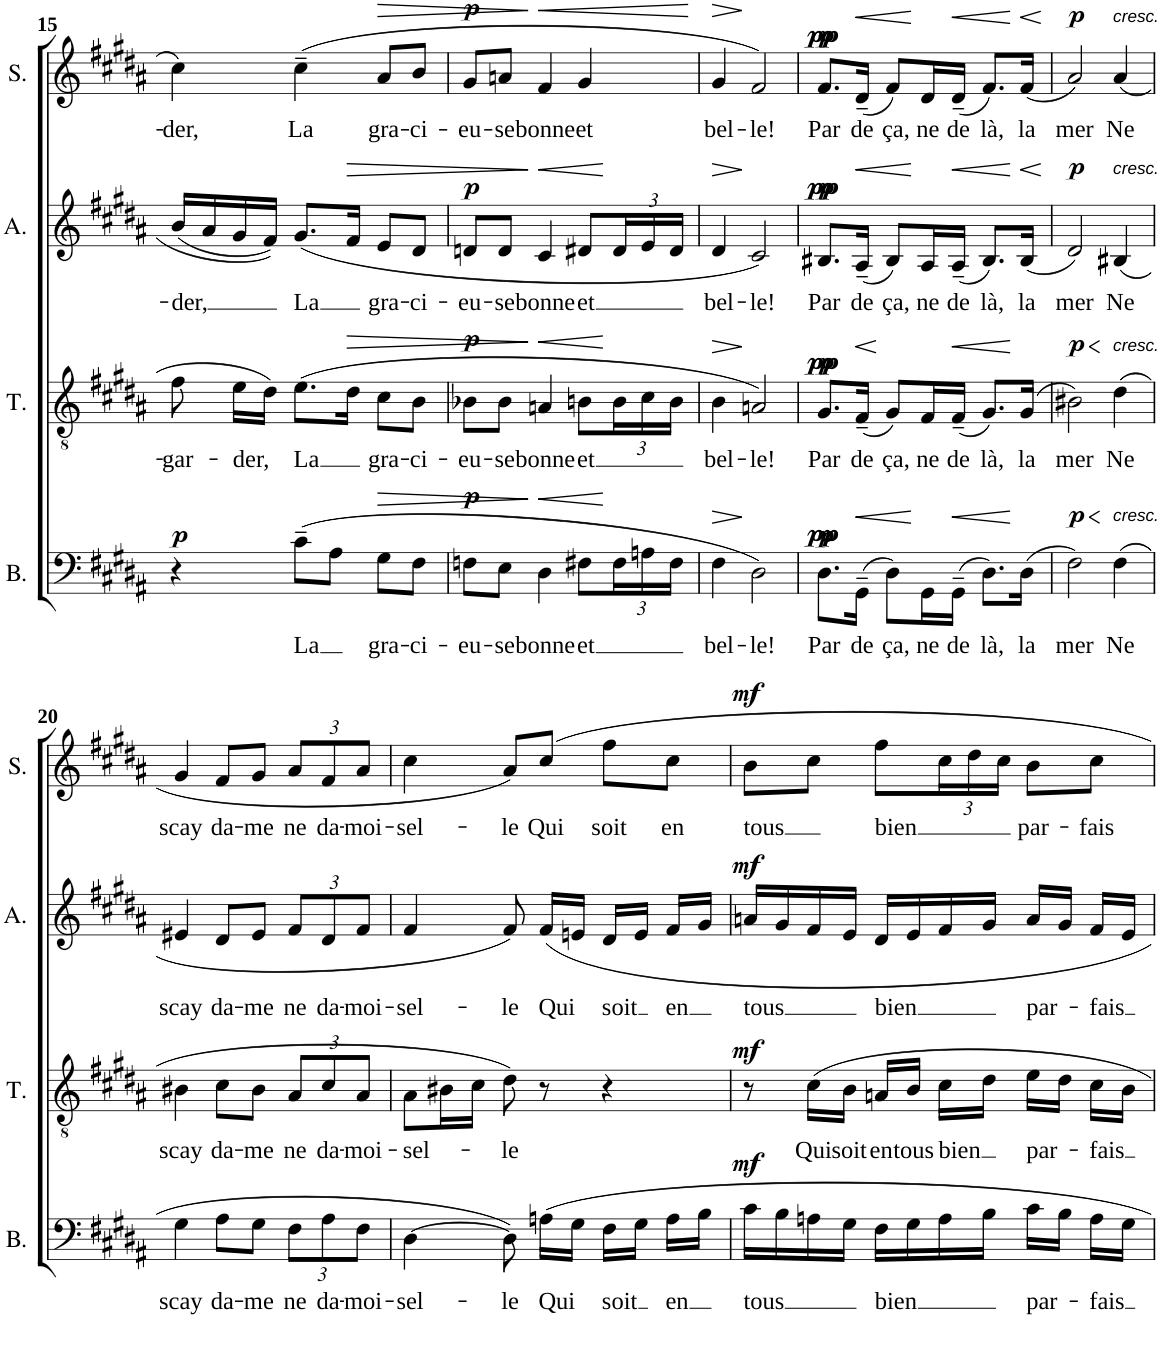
**kern	**text	**dynam	**kern	**text	**dynam	**kern	**text	**dynam	**kern	**text	**dynam
*part4	*part4	*part4	*part3	*part3	*part3	*part2	*part2	*part2	*part1	*part1	*part1
*staff4	*staff4	*staff4	*staff3	*staff3	*staff3	*staff2	*staff2	*staff2	*staff1	*staff1	*staff1
*I"Basse	*	*	*I"Tenor	*	*	*I"Alto	*	*	*I"Soprano	*	*
*I'B.	*	*	*I'T.	*	*	*I'A.	*	*	*I'S.	*	*
!!LO:PB:g=z
*clefF4	*	*	*clefGv2	*	*	*clefG2	*	*	*clefG2	*	*
*k[f#c#g#d#a#]	*	*	*k[f#c#g#d#a#]	*	*	*k[f#c#g#d#a#]	*	*	*k[f#c#g#d#a#]	*	*
*B:	*	*	*B:	*	*	*B:	*	*	*B:	*	*
*M3/4	*	*	*M3/4	*	*	*M3/4	*	*	*M3/4	*	*
=15	=15	=15	=15	=15	=15	=15	=15	=15	=15	=15	=15
!	!	!LO:DY:a	!	!LO:LY:b	!	!	!LO:LY:b	!	!	!LO:LY:b	!
4r	.	p	8f#\	-gar-	.	(16b/LL	-der,	.	4cc#\	-der,	.
.	.	.	.	.	.	16a#/	.	.	.	.	.
!	!	!	!	!LO:LY:b	!	!	!	!	!	!	!
.	.	.	16e\LL	-der,	.	16g#/	.	.	.	.	.
.	.	.	16d#\JJ	.	.	16f#/JJ)	.	.	.	.	.
!	!LO:LY:b	!	!	!LO:LY:b	!	!	!LO:LY:b	!	!	!LO:LY:b	!
(8c#~\L	La	.	(8.e\L	La	.	(8.g#/L	La	.	(4cc#~\	La	.
8A#\J	.	.	.	.	.	.	.	.	.	.	.
!	!	!	!	!	!LO:HP:b	!	!	!LO:HP:b	!	!	!
.	.	.	16d#\Jk	.	>	16f#/Jk	.	>	.	.	.
!	!LO:LY:b	!LO:HP:b	!	!LO:LY:b	!	!	!LO:LY:b	!	!	!LO:LY:b	!LO:HP:b
8G#\L	gra-	>	8c#\L	gra-	.	8e/L	gra-	.	8a#/L	gra-	>
!	!LO:LY:b	!	!	!LO:LY:b	!	!	!LO:LY:b	!	!	!LO:LY:b	!
8F#\J	-ci-	.	8B\J	-ci-	.	8d#/J	-ci-	.	8b/J	-ci-	.
=16	=16	=16	=16	=16	=16	=16	=16	=16	=16	=16	=16
!	!LO:LY:b	!LO:DY:a	!	!LO:LY:b	!LO:DY:a	!	!LO:LY:b	!LO:DY:a	!	!LO:LY:b	!LO:DY:a
8Fn\L	-eu-	p	8B-X\L	-eu-	p	8dn/L	-eu-	p	8g#/L	-eu-	p
!	!LO:LY:b	!	!	!LO:LY:b	!	!	!LO:LY:b	!	!	!LO:LY:b	!
8E\J	-se	.	8B-\J	-se	.	8d/J	-se	.	8an/J	-se	.
!	!LO:LY:b	!LO:HP:b	!	!LO:LY:b	!LO:HP:n=1:b	!	!LO:LY:b	!LO:HP:n=1:b	!	!LO:LY:b	!LO:HP:n=1:b
4D#\	bonne	<	4An/	bonne	] <	4c#/	bonne	] <	4f#/	bonne	] <
!	!LO:LY:b	!	!	!LO:LY:b	!	!	!LO:LY:b	!	!	!LO:LY:b	!
8F#X\L	et	.	8Bn\L	et	.	8d#X/L	et	.	4g#/	et	.
*Xbrackettup	*	*	*Xbrackettup	*	*	*Xbrackettup	*	*	*	*	*
24F#\L	.	]	24B\L	.	[	24d#/L	.	[	.	.	.
24An\	.	.	24c#\	.	.	24e/	.	.	.	.	.
24F#\JJ	.	.	24B\JJ	.	.	24d#/JJ	.	.	.	.	.
.	.	.	.	.	.	.	.	.	.	.	[
=17	=17	=17	=17	=17	=17	=17	=17	=17	=17	=17	=17
!	!LO:LY:b	!LO:HP:b	!	!LO:LY:b	!LO:HP:b	!	!LO:LY:b	!LO:HP:b	!	!LO:LY:b	!LO:HP:b
4F#\	bel-	>	4B\	bel-	>	4d#/	bel-	>	4g#/	bel-	>
!	!LO:LY:b	!	!	!LO:LY:b	!	!	!LO:LY:b	!	!	!LO:LY:b	!
2D#\)	-le!	[	2An/)	-le!	]	2c#/)	-le!	]	2f#/)	-le!	]
=18	=18	=18	=18	=18	=18	=18	=18	=18	=18	=18	=18
!	!LO:LY:b	!LO:DY:a	!	!LO:LY:b	!	!	!LO:LY:b	!	!	!LO:LY:b	!
!	!	!LO:DY:n=1:a	!	!	!	!	!	!	!	!	!
!	!	!LO:DY:n=2:a	!	!	!LO:DY:a	!	!	!	!	!	!
!	!	!	!	!	!LO:DY:n=1:a	!	!	!	!	!	!
!	!	!	!	!	!LO:DY:n=2:a	!	!	!LO:DY:a	!	!	!
!	!	!	!	!	!	!	!	!LO:DY:n=1:a	!	!	!
!	!	!	!	!	!	!	!	!LO:DY:n=2:a	!	!	!LO:DY:a
!	!	!	!	!	!	!	!	!	!	!	!LO:DY:n=1:a
!	!	!	!	!	!	!	!	!	!	!	!LO:DY:n=2:a
8.D#\L	Par	pp pp p	8.G#/L	Par	pp pp p	8.B#X/L	Par	pp pp p	8.f#/L	Par	pp pp p
!	!LO:LY:b	!LO:HP:b	!	!LO:LY:b	!LO:HP:b	!	!LO:LY:b	!LO:HP:b	!	!LO:LY:b	!LO:HP:b
(16GG#~\Jk	de	<	(16F#~/Jk	de	<	(16A#~/Jk	de	<	(16d#~/Jk	de	<
!	!LO:LY:b	!	!	!LO:LY:b	!	!	!LO:LY:b	!	!	!LO:LY:b	!
8D#\L)	ça,	.	8G#/L)	ça,	[	8B#/L)	ça,	.	8f#/L)	ça,	.
!	!LO:LY:b	!	!	!LO:LY:b	!	!	!LO:LY:b	!	!	!LO:LY:b	!
16GG#\L	ne	]	16F#/L	ne	.	16A#/L	ne	[	16d#/L	ne	[
!	!LO:LY:b	!LO:HP:b	!	!LO:LY:b	!LO:HP:b	!	!LO:LY:b	!LO:HP:b	!	!LO:LY:b	!LO:HP:b
(16GG#~\JJ	de	<	(16F#~/JJ	de	<	(16A#~/JJ	de	<	(16d#~/JJ	de	<
!	!LO:LY:b	!	!	!LO:LY:b	!	!	!LO:LY:b	!	!	!LO:LY:b	!
8.D#\L)	là,	.	8.G#/L)	là,	.	8.B#/L)	là,	.	8.f#/L)	là,	.
!	!LO:LY:b	!	!	!LO:LY:b	!	!	!LO:LY:b	!LO:HP:n=1:b	!	!LO:LY:b	!LO:HP:n=1:b
(16D#\Jk	la	[	(16G#/Jk	la	[	(16B#/Jk	la	[ <	(16f#/Jk	la	[ <
.	.	[	.	.	.	.	.	[	.	.	[
=19	=19	=19	=19	=19	=19	=19	=19	=19	=19	=19	=19
!	!LO:LY:b	!LO:DY:a	!	!LO:LY:b	!LO:DY:a	!	!LO:LY:b	!LO:DY:a	!	!LO:LY:b	!LO:DY:a
2F#\)	mer	p	2B#X\)	mer	p	2d#/)	mer	p	2a#/)	mer	p
!	!	!	!	!	!	!	!	!	!LO:TX:a:i:t=cresc.	!	!
!	!	!	!	!	!	!LO:TX:a:i:t=cresc.	!	!	!	!	!
!	!	!	!LO:TX:a:i:t=cresc.	!	!	!	!	!	!	!	!
!LO:TX:a:i:t=cresc.	!	!	!	!	!	!	!	!	!	!	!
!	!LO:LY:b	!	!	!LO:LY:b	!	!	!LO:LY:b	!	!	!LO:LY:b	!
(4F#\	Ne	.	(4d#\	Ne	.	(4B#X/	Ne	.	(4a#/	Ne	.
!!LO:LB:g=z
=20	=20	=20	=20	=20	=20	=20	=20	=20	=20	=20	=20
!	!LO:LY:b	!	!	!LO:LY:b	!	!	!LO:LY:b	!	!	!LO:LY:b	!
4G#\	scay	.	4B#X\	scay	.	4e#X/	scay	.	4g#/	scay	.
!	!LO:LY:b	!	!	!LO:LY:b	!	!	!LO:LY:b	!	!	!LO:LY:b	!
8A#\L	da-	.	8c#\L	da-	.	8d#/L	da-	.	8f#/L	da-	.
!	!LO:LY:b	!	!	!LO:LY:b	!	!	!LO:LY:b	!	!	!LO:LY:b	!
8G#\J	-me	.	8B#\J	-me	.	8e#/J	-me	.	8g#/J	-me	.
!	!LO:LY:b	!	!	!LO:LY:b	!	!	!LO:LY:b	!	!	!	!
*	*	*	*	*	*	*	*	*	*Xbrackettup	*	*
!	!	!	!	!	!	!	!	!	!	!LO:LY:b	!
12F#\L	ne	.	12A#/L	ne	.	12f#/L	ne	.	12a#/L	ne	.
!	!LO:LY:b	!	!	!LO:LY:b	!	!	!LO:LY:b	!	!	!LO:LY:b	!
12A#\	da-	.	12c#/	da-	.	12d#/	da-	.	12f#/	da-	.
!	!LO:LY:b	!	!	!LO:LY:b	!	!	!LO:LY:b	!	!	!LO:LY:b	!
12F#\J	-moi-	.	12A#/J	-moi-	.	12f#/J	-moi-	.	12a#/J	-moi-	.
=21	=21	=21	=21	=21	=21	=21	=21	=21	=21	=21	=21
!	!LO:LY:b	!	!	!LO:LY:b	!	!	!LO:LY:b	!	!	!LO:LY:b	!
[4D#\	-sel-	.	8A#\L	-sel-	.	4f#/	-sel-	.	4cc#\	-sel-	.
.	.	.	16B#X\L	.	.	.	.	.	.	.	.
.	.	.	16c#\JJ	.	.	.	.	.	.	.	.
!	!LO:LY:b	!	!	!LO:LY:b	!	!	!LO:LY:b	!	!	!LO:LY:b	!
8D#\])	-le	.	8d#\)	-le	.	8f#/)	-le	.	8a#/L)	-le	.
!	!LO:LY:b	!	!	!	!	!	!LO:LY:b	!	!	!LO:LY:b	!
16An\LL	Qui	.	8r	.	.	16f#/LL	Qui	.	8cc#/J	Qui	.
16G#\JJ	.	.	.	.	.	16en/JJ	.	.	.	.	.
!	!LO:LY:b	!	!	!	!	!	!LO:LY:b	!	!	!LO:LY:b	!
16F#\LL	soit	.	4r	.	.	16d#/LL	soit	.	8ff#\L	soit	.
16G#\JJ	.	.	.	.	.	16e/JJ	.	.	.	.	.
!	!LO:LY:b	!	!	!	!	!	!LO:LY:b	!	!	!LO:LY:b	!
16A\LL	en	.	.	.	.	16f#/LL	en	.	8cc#\J	en	.
16B\JJ	.	.	.	.	.	16g#/JJ	.	.	.	.	.
=22	=22	=22	=22	=22	=22	=22	=22	=22	=22	=22	=22
!	!LO:LY:b	!LO:DY:a	!	!	!LO:DY:a	!	!LO:LY:b	!LO:DY:a	!	!LO:LY:b	!LO:DY:a
16c#\LL	tous	mf	8r	.	mf	16an/LL	tous	mf	8b\L	tous	mf
16B\	.	.	.	.	.	16g#/	.	.	.	.	.
!	!	!	!	!LO:LY:b	!	!	!	!	!	!	!
16An\	.	.	16c#\LL	Qui	.	16f#/	.	.	8cc#\J	.	.
!	!	!	!	!LO:LY:b	!	!	!	!	!	!	!
16G#\JJ	.	.	16B\JJ	soit	.	16e/JJ	.	.	.	.	.
!	!LO:LY:b	!	!	!LO:LY:b	!	!	!LO:LY:b	!	!	!LO:LY:b	!
16F#\LL	bien	.	16An/LL	en	.	16d#/LL	bien	.	8ff#\L	bien	.
!	!	!	!	!LO:LY:b	!	!	!	!	!	!	!
16G#\	.	.	16B/JJ	tous	.	16e/	.	.	.	.	.
!	!	!	!	!LO:LY:b	!	!	!	!	!	!	!
16A\	.	.	16c#\LL	bien	.	16f#/	.	.	24cc#\L	.	.
.	.	.	.	.	.	.	.	.	24dd#\	.	.
16B\JJ	.	.	16d#\JJ	.	.	16g#/JJ	.	.	.	.	.
.	.	.	.	.	.	.	.	.	24cc#\JJ	.	.
!	!LO:LY:b	!	!	!LO:LY:b	!	!	!LO:LY:b	!	!	!LO:LY:b	!
16c#\LL	par-	.	16e\LL	par-	.	16a/LL	par-	.	8b\L	par-	.
16B\JJ	.	.	16d#\JJ	.	.	16g#/JJ	.	.	.	.	.
!	!LO:LY:b	!	!	!LO:LY:b	!	!	!LO:LY:b	!	!	!LO:LY:b	!
16A\LL	-fais	.	16c#\LL	-fais	.	16f#/LL	-fais	.	8cc#\J	-fais	.
16G#\JJ	.	.	16B\JJ	.	.	16e/JJ	.	.	.	.	.
=	=	=	=	=	=	=	=	=	=	=	=
*-	*-	*-	*-	*-	*-	*-	*-	*-	*-	*-	*-
